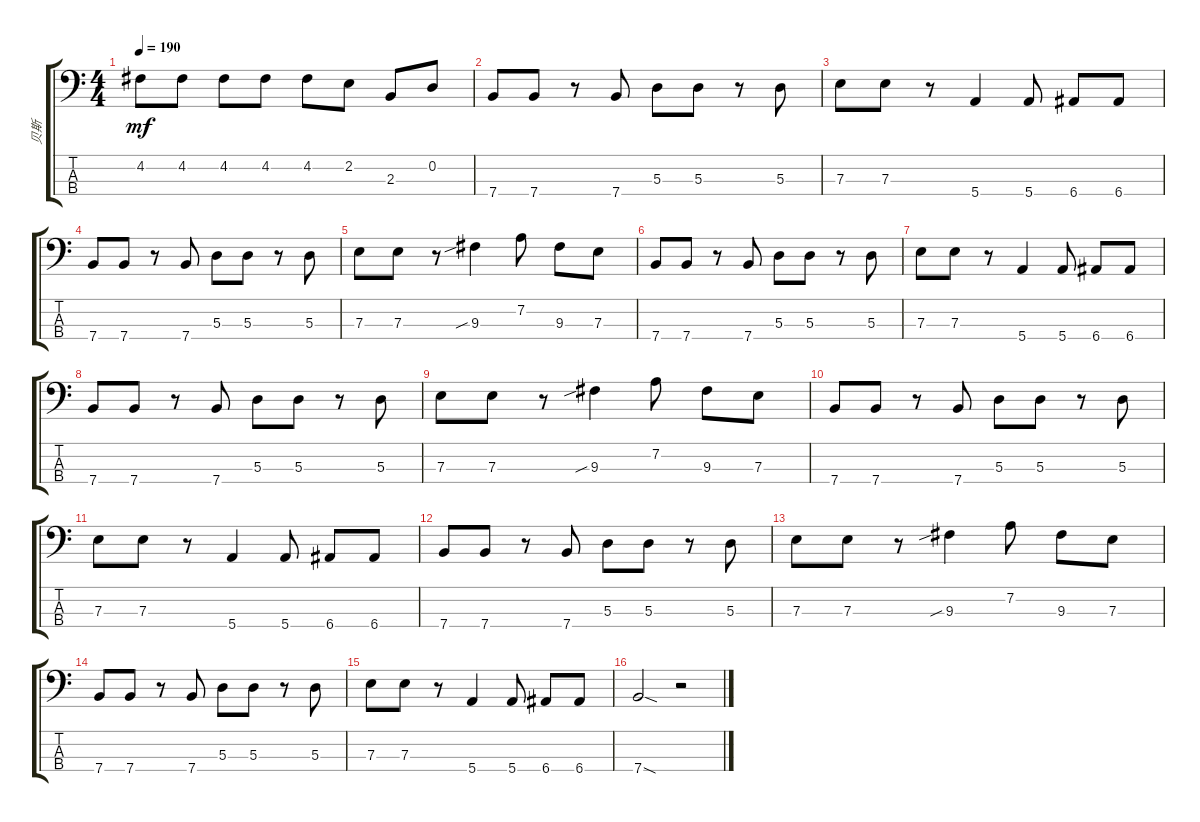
\track ("贝斯" "贝斯") {instrument electricbassfinger}
\staff {score tabs}
\tuning (G2 D2 A1 E1) {hide}
\ts (4 4)
\tempo 190
\clef f4
\ks c
4.2.8{dy mf} 4.2.8 4.2.8 4.2.8 4.2.8 2.2.8 2.3.8 0.2.8 |
7.4.8 7.4.8 r.8 7.4.8 5.3.8 5.3.8 r.8 5.3.8 |
7.3.8 7.3.8 r.8 5.4.4 5.4.8 6.4.8 6.4.8 |
7.4.8 7.4.8 r.8 7.4.8 5.3.8 5.3.8 r.8 5.3.8 |
7.3.8 7.3.8 r.8 9.3{sib}.4 7.2.8 9.3.8 7.3.8 |
7.4.8 7.4.8 r.8 7.4.8 5.3.8 5.3.8 r.8 5.3.8 |
7.3.8 7.3.8 r.8 5.4.4 5.4.8 6.4.8 6.4.8 |
7.4.8 7.4.8 r.8 7.4.8 5.3.8 5.3.8 r.8 5.3.8 |
7.3.8 7.3.8 r.8 9.3{sib}.4 7.2.8 9.3.8 7.3.8 |
7.4.8 7.4.8 r.8 7.4.8 5.3.8 5.3.8 r.8 5.3.8 |
7.3.8 7.3.8 r.8 5.4.4 5.4.8 6.4.8 6.4.8 |
7.4.8 7.4.8 r.8 7.4.8 5.3.8 5.3.8 r.8 5.3.8 |
7.3.8 7.3.8 r.8 9.3{sib}.4 7.2.8 9.3.8 7.3.8 |
7.4.8 7.4.8 r.8 7.4.8 5.3.8 5.3.8 r.8 5.3.8 |
7.3.8 7.3.8 r.8 5.4.4 5.4.8 6.4.8 6.4.8 |
7.4{sod}.2 r.2
